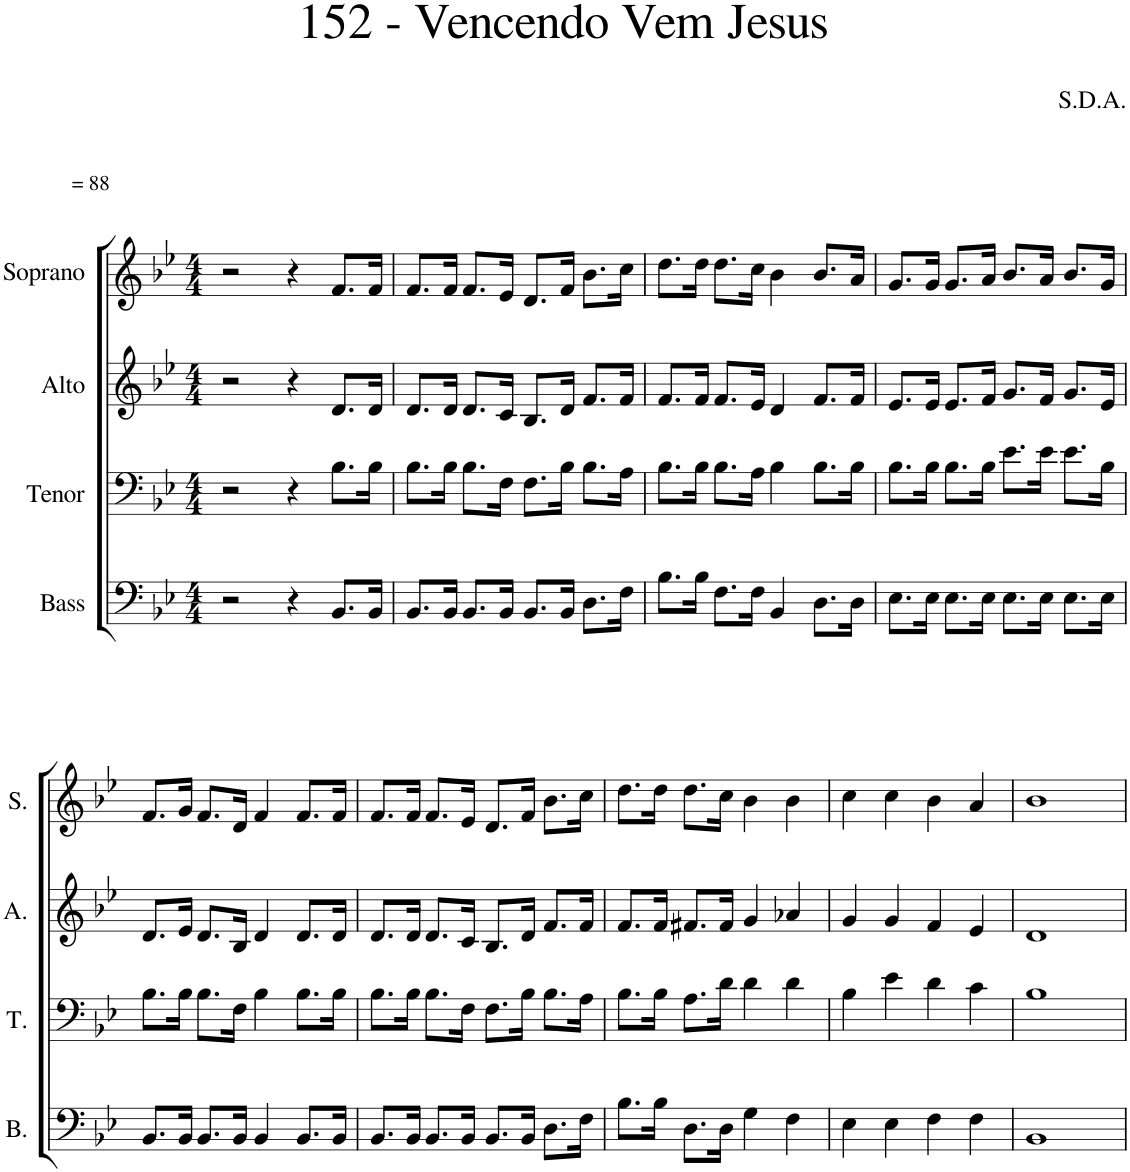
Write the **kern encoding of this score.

**kern	**kern	**kern	**kern
*part4	*part3	*part2	*part1
*staff4	*staff3	*staff2	*staff1
*I"Bass	*I"Tenor	*I"Alto	*I"Soprano
*I'B.	*I'T.	*I'A.	*I'S.
*clefF4	*clefF4	*clefG2	*clefG2
*k[b-e-]	*k[b-e-]	*k[b-e-]	*k[b-e-]
*M4/4	*M4/4	*M4/4	*M4/4
=1	=1	=1	=1
!	!	!	!LO:TX:a:t== 88
2r	2r	2r	2r
4r	4r	4r	4r
8.BB-/L	8.B-\L	8.d/L	8.f/L
16BB-/Jk	16B-\Jk	16d/Jk	16f/Jk
=2	=2	=2	=2
8.BB-/L	8.B-\L	8.d/L	8.f/L
16BB-/Jk	16B-\Jk	16d/Jk	16f/Jk
8.BB-/L	8.B-\L	8.d/L	8.f/L
16BB-/Jk	16F\Jk	16c/Jk	16e-/Jk
8.BB-/L	8.F\L	8.B-/L	8.d/L
16BB-/Jk	16B-\Jk	16d/Jk	16f/Jk
8.D\L	8.B-\L	8.f/L	8.b-\L
16F\Jk	16A\Jk	16f/Jk	16cc\Jk
=3	=3	=3	=3
8.B-\L	8.B-\L	8.f/L	8.dd\L
16B-\Jk	16B-\Jk	16f/Jk	16dd\Jk
8.F\L	8.B-\L	8.f/L	8.dd\L
16F\Jk	16A\Jk	16e-/Jk	16cc\Jk
4BB-/	4B-\	4d/	4b-\
8.D\L	8.B-\L	8.f/L	8.b-/L
16D\Jk	16B-\Jk	16f/Jk	16a/Jk
=4	=4	=4	=4
8.E-\L	8.B-\L	8.e-/L	8.g/L
16E-\Jk	16B-\Jk	16e-/Jk	16g/Jk
8.E-\L	8.B-\L	8.e-/L	8.g/L
16E-\Jk	16B-\Jk	16f/Jk	16a/Jk
8.E-\L	8.e-\L	8.g/L	8.b-/L
16E-\Jk	16e-\Jk	16f/Jk	16a/Jk
8.E-\L	8.e-\L	8.g/L	8.b-/L
16E-\Jk	16B-\Jk	16e-/Jk	16g/Jk
!!LO:LB:g=z
=5	=5	=5	=5
8.BB-/L	8.B-\L	8.d/L	8.f/L
16BB-/Jk	16B-\Jk	16e-/Jk	16g/Jk
8.BB-/L	8.B-\L	8.d/L	8.f/L
16BB-/Jk	16F\Jk	16B-/Jk	16d/Jk
4BB-/	4B-\	4d/	4f/
8.BB-/L	8.B-\L	8.d/L	8.f/L
16BB-/Jk	16B-\Jk	16d/Jk	16f/Jk
=6	=6	=6	=6
8.BB-/L	8.B-\L	8.d/L	8.f/L
16BB-/Jk	16B-\Jk	16d/Jk	16f/Jk
8.BB-/L	8.B-\L	8.d/L	8.f/L
16BB-/Jk	16F\Jk	16c/Jk	16e-/Jk
8.BB-/L	8.F\L	8.B-/L	8.d/L
16BB-/Jk	16B-\Jk	16d/Jk	16f/Jk
8.D\L	8.B-\L	8.f/L	8.b-\L
16F\Jk	16A\Jk	16f/Jk	16cc\Jk
=7	=7	=7	=7
8.B-\L	8.B-\L	8.f/L	8.dd\L
16B-\Jk	16B-\Jk	16f/Jk	16dd\Jk
8.D\L	8.A\L	8.f#X/L	8.dd\L
16D\Jk	16d\Jk	16f#/Jk	16cc\Jk
4G\	4d\	4g/	4b-\
4F\	4d\	4a-X/	4b-\
=8	=8	=8	=8
4E-\	4B-\	4g/	4cc\
4E-\	4e-\	4g/	4cc\
4F\	4d\	4f/	4b-\
4F\	4c\	4e-/	4a/
=9	=9	=9	=9
1BB-	1B-	1d	1b-
=	=	=	=
*-	*-	*-	*-
